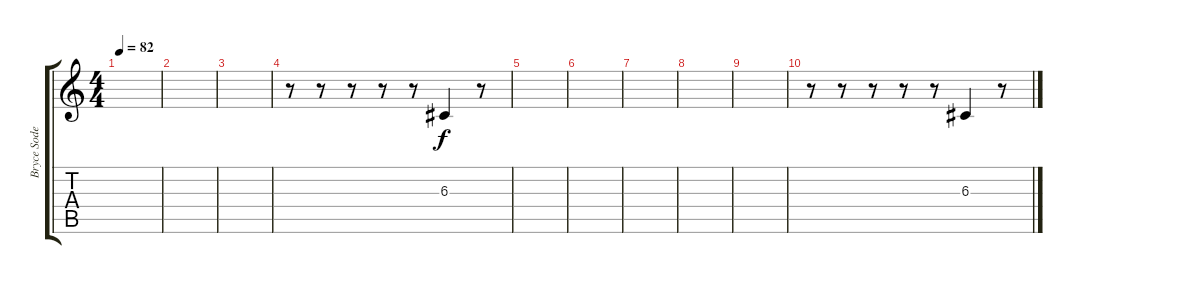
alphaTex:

\track ("Bryce Soderberg [Voice 2]" "Bryce Sode") {instrument lead3calliope}
\staff {score tabs}
\tuning (E4 B3 G3 D3 A2 E2) {hide}
\ts (4 4)
\tempo 82
\clef g2
\ks c
|
|
|
r.8 r.8 r.8 r.8 r.8 6.3.4 r.8 |
|
|
|
|
|
r.8 r.8 r.8 r.8 r.8 6.3.4 r.8
